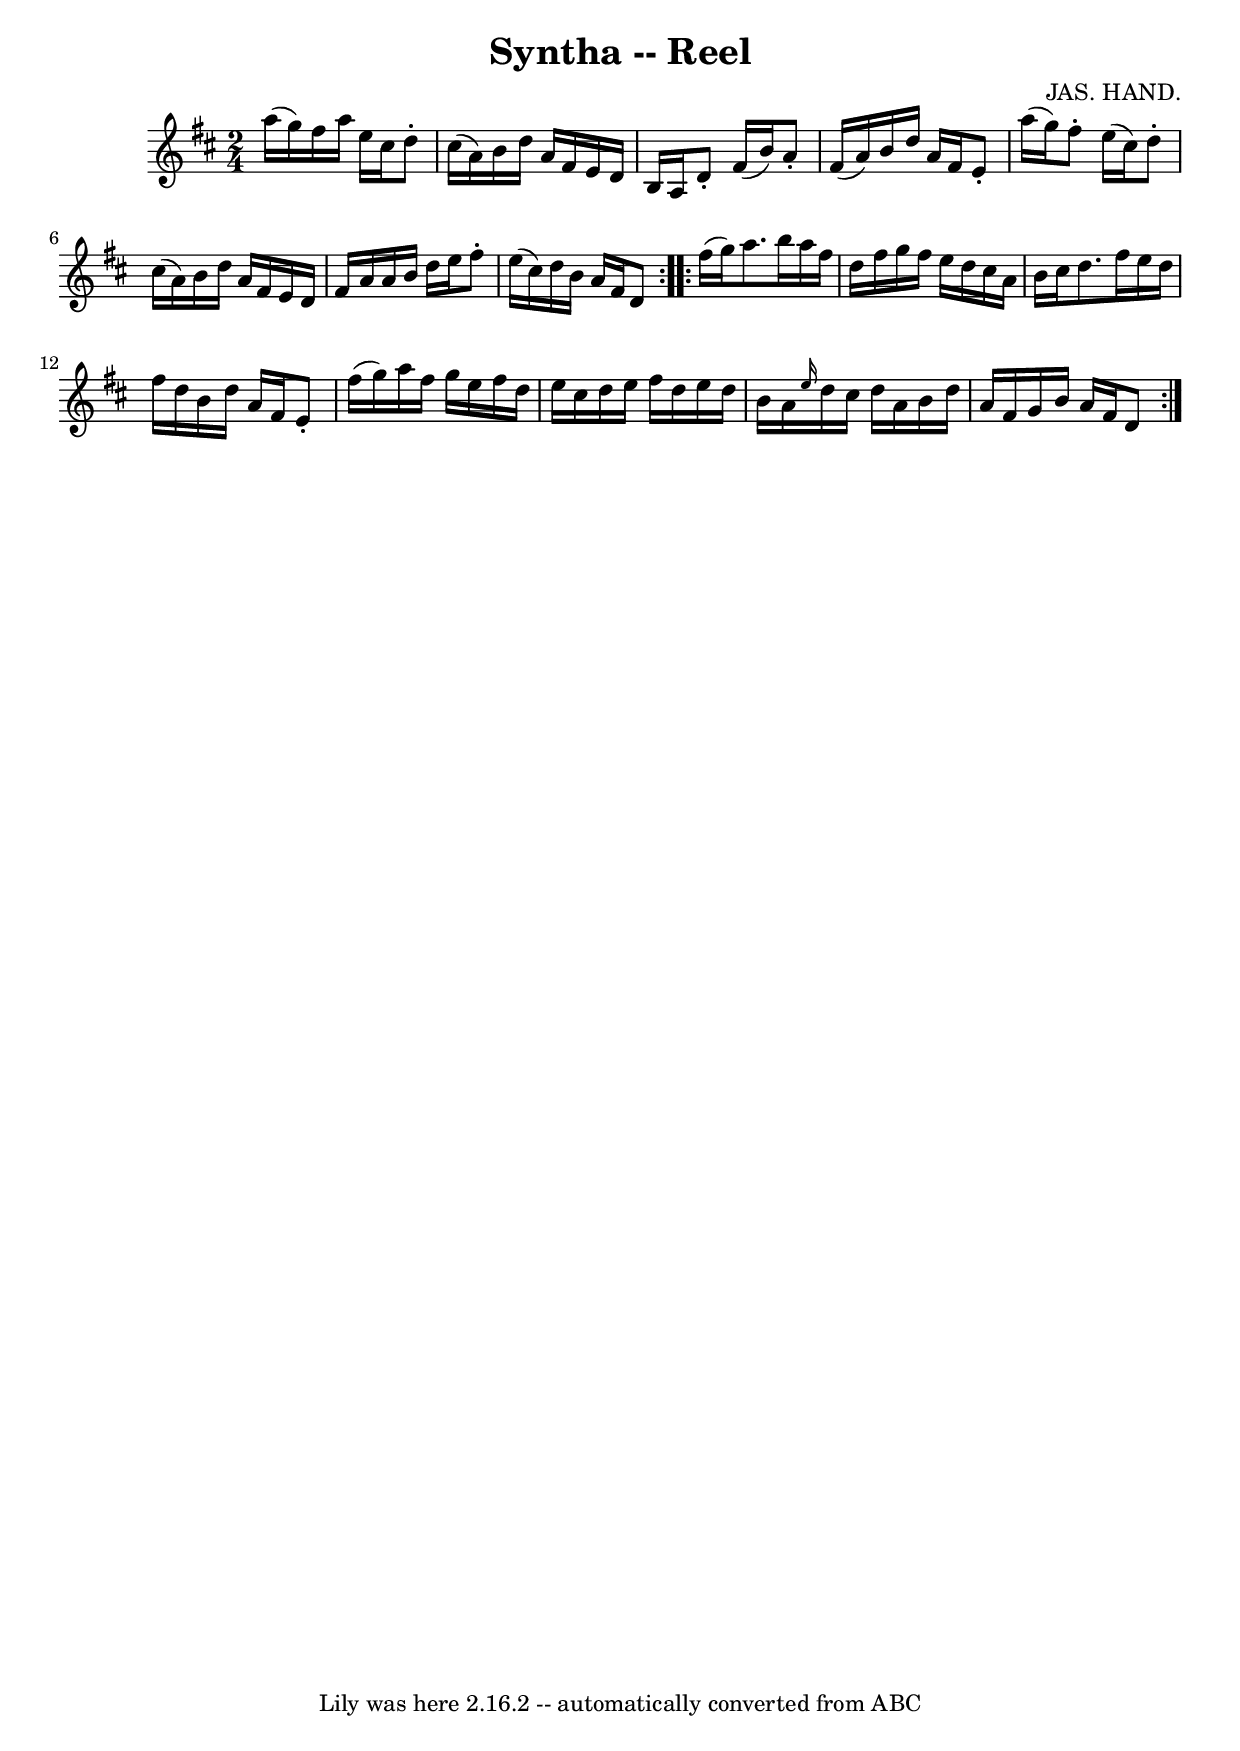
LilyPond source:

\version "2.7.40"
\include "Mammoth.ily"
\header {
	%% book = "Ryan's Mammoth Collection"
	composer = "JAS. HAND."
	crossRefNumber = "1"
	footnotes = "\\\\142"
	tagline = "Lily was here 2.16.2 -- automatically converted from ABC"
	title = "Syntha -- Reel"
}
voicedefault =  {
\set Score.defaultBarType = "empty"

\repeat volta 2 {
\time 2/4 \key d \major a''16 (g''16) |
 fis''16 a''16    
e''16 cis''16 d''8 -. cis''16 (a'16)   |
 b'16 d''16   
 a'16 fis'16 e'16 d'16 b16 a16    |
 d'8 -. fis'16 (
b'16) a'8 -. fis'16 (a'16)   |
 b'16 d''16 a'16    
fis'16 e'8 -. a''16 (g''16)   |
 fis''8 -. e''16 (
cis''16) d''8 -. cis''16 (a'16)   |
 b'16 d''16 a'16 
 fis'16 e'16 d'16 fis'16 a'16    |
 a'16 b'16 d''16 
 e''16 fis''8 -. e''16 (cis''16)   |
 d''16 b'16    
a'16 fis'16 d'8    } \repeat volta 2 { fis''16 (g''16) |
 
 a''8. b''16 a''16 fis''16 d''16 fis''16    |
 g''16  
 fis''16 e''16 d''16 cis''16 a'16 b'16 cis''16    |
   
d''8. fis''16 e''16 d''16 fis''16 d''16    |
 b'16    
d''16 a'16 fis'16 e'8 -. fis''16 (g''16)   |
 a''16  
 fis''16 g''16 e''16 fis''16 d''16 e''16 cis''16    |
 
 d''16 e''16 fis''16 d''16 e''16 d''16 b'16 a'16    
|
 \grace { e''16  } d''16 cis''16 d''16 a'16 b'16    
d''16 a'16 fis'16    |
 g'16 b'16 a'16 fis'16 d'8  }  
 
}

\score{
    <<

	\context Staff="default"
	{
	    \voicedefault 
	}

    >>
	\layout {
	}
	\midi {}
}
